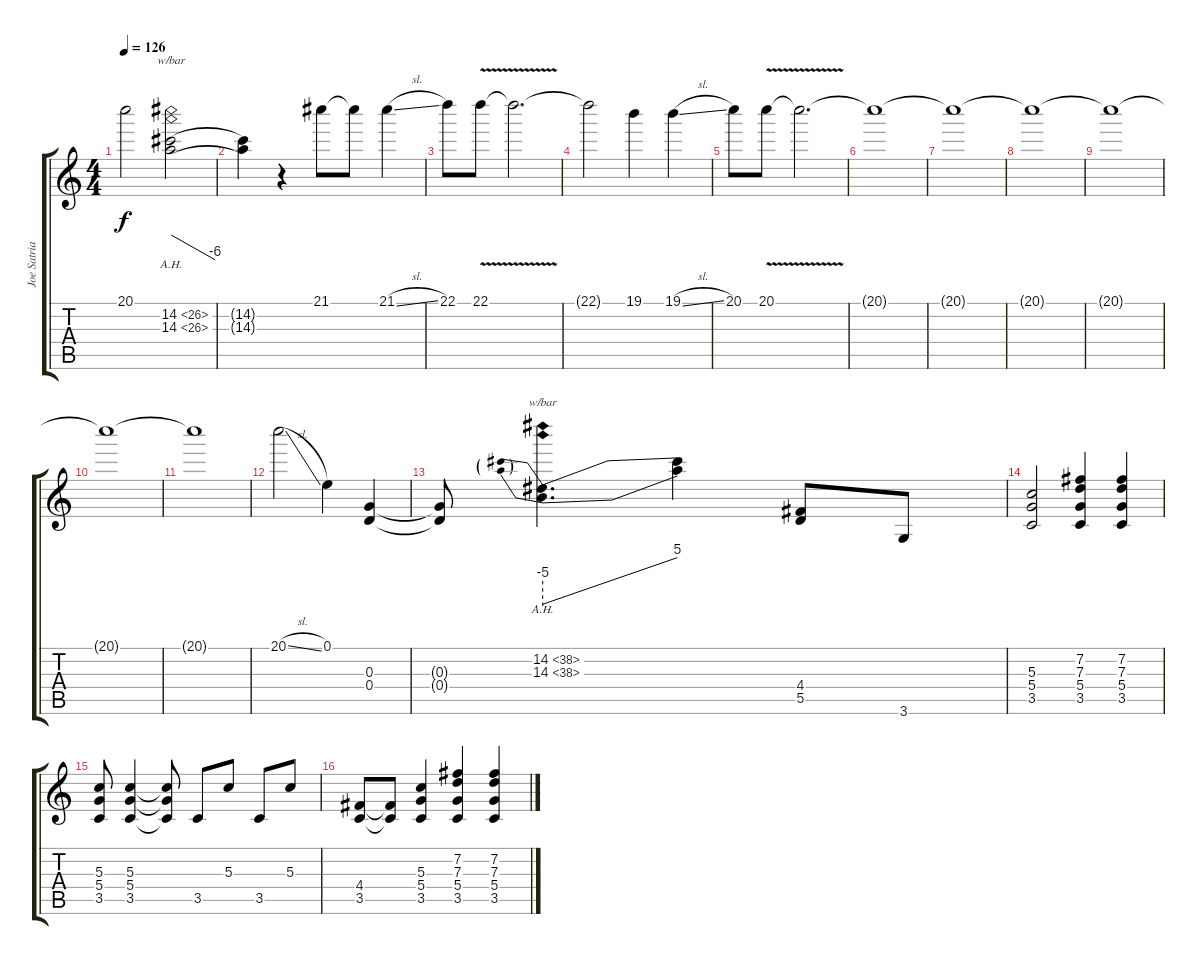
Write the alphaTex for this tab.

\track ("Joe Satriani - guitar" "Joe Satria") {instrument distortionguitar}
\staff {score tabs}
\tuning (E4 B3 G3 D3 A2 E2) {hide}
\ts (4 4)
\tempo 126
\clef g2
\ks c
20.1{t}.2{dy f} (14.2{ah 12} 14.3{ah 12}).2{tbe (dive default 0 0 60 -24)} |
(14.2{t} 14.3{t}).4 r.4 21.1.8 21.1{t}.8 21.1{sl}.4 |
22.1.8 22.1{v}.8 22.1{t}.2{d} |
22.1{t}.2 19.1.4 19.1{sl}.4 |
20.1.8 20.1{v}.8 20.1{t}.2{d} |
20.1{t}.1 |
20.1{t}.1 |
20.1{t}.1 |
20.1{t}.1 |
20.1{t}.1 |
20.1{t}.1 |
20.1{sl}.2 0.1.4 (0.3 0.4).4 |
(0.3{t} 0.4{t}).8 (14.2{ah 24} 14.3{ah 24}).4{d tbe (predivedive default 0 -20 60 20)} (14.2{t} 14.3{t}).4 (4.4 5.5).8 3.6.8 |
(5.3 5.4 3.5).2 (7.2 7.3 5.4 3.5).4 (7.2 7.3 5.4 3.5).4 |
(5.3 5.4 3.5).8 (5.3 5.4 3.5).4 (5.3{t} 5.4{t} 3.5{t}).8 3.5.8 5.3.8 3.5.8 5.3.8 |
(4.4 3.5).8 (4.4{t} 3.5{t}).8 (5.3 5.4 3.5).4 (7.2 7.3 5.4 3.5).4 (7.2 7.3 5.4 3.5).4
